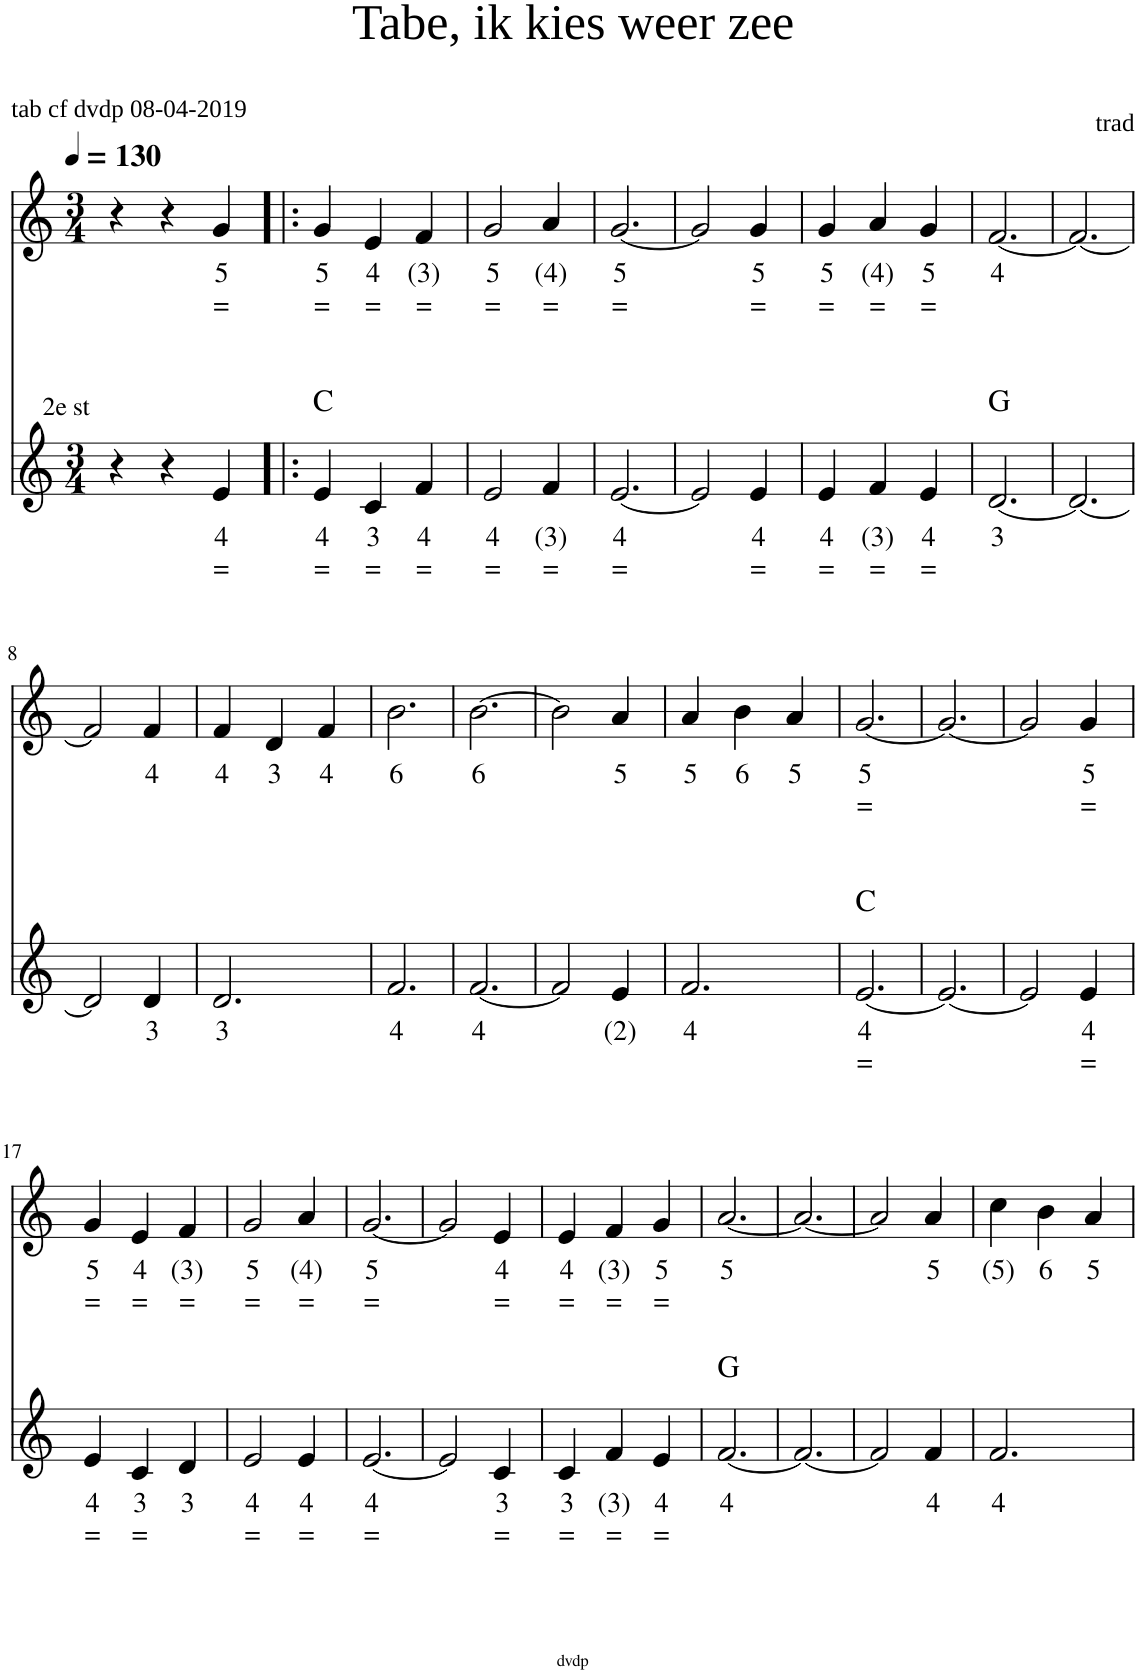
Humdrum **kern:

**kern	**text	**text	**harte	**kern	**text	**text
*part2	*part2	*part2	*part2	*part1	*part1	*part1
*staff2	*staff2	*staff2	*	*staff1	*staff1	*staff1
*I"Stem	*	*	*	*I"Voice	*	*
*clefG2	*	*	*	*clefG2	*	*
*k[]	*	*	*	*k[]	*	*
*M3/4	*	*	*	*M3/4	*	*
*MM130	*	*	*	*MM130	*	*
=	=	=	=	=	=	=
!LO:TX:a:t=2e st	!	!	!	!	!	!
4r	.	.	.	4r	.	.
4r	.	.	.	4r	.	.
!	!LO:LY:b	!LO:LY:b	!	!	!LO:LY:b	!LO:LY:b
4e/	4	=	.	4g/	5	=
=1!|:	=1!|:	=1!|:	=1!|:	=1!|:	=1!|:	=1!|:
!	!LO:LY:b	!LO:LY:b	!	!	!LO:LY:b	!LO:LY:b
4e/	4	=	C:maj	4g/	5	=
!	!LO:LY:b	!LO:LY:b	!	!	!LO:LY:b	!LO:LY:b
4c/	3	=	.	4e/	4	=
!	!LO:LY:b	!LO:LY:b	!	!	!LO:LY:b	!LO:LY:b
4f/	4	=	.	4f/	(3)	=
=2	=2	=2	=2	=2	=2	=2
!	!LO:LY:b	!LO:LY:b	!	!	!LO:LY:b	!LO:LY:b
2e/	4	=	.	2g/	5	=
!	!LO:LY:b	!LO:LY:b	!	!	!LO:LY:b	!LO:LY:b
4f/	(3)	=	.	4a/	(4)	=
=3	=3	=3	=3	=3	=3	=3
!	!LO:LY:b	!LO:LY:b	!	!	!LO:LY:b	!LO:LY:b
[2.e/	4	=	.	[2.g/	5	=
=4	=4	=4	=4	=4	=4	=4
2e/]	.	.	.	2g/]	.	.
!	!LO:LY:b	!LO:LY:b	!	!	!LO:LY:b	!LO:LY:b
4e/	4	=	.	4g/	5	=
=5	=5	=5	=5	=5	=5	=5
!	!LO:LY:b	!LO:LY:b	!	!	!LO:LY:b	!LO:LY:b
4e/	4	=	.	4g/	5	=
!	!LO:LY:b	!LO:LY:b	!	!	!LO:LY:b	!LO:LY:b
4f/	(3)	=	.	4a/	(4)	=
!	!LO:LY:b	!LO:LY:b	!	!	!LO:LY:b	!LO:LY:b
4e/	4	=	.	4g/	5	=
=6	=6	=6	=6	=6	=6	=6
!	!LO:LY:b	!	!	!	!LO:LY:b	!
[2.d/	3	.	G:maj	[2.f/	4	.
=7	=7	=7	=7	=7	=7	=7
2.d/_	.	.	.	2.f/_	.	.
!!LO:LB:g=z
=8	=8	=8	=8	=8	=8	=8
2d/]	.	.	.	2f/]	.	.
!	!LO:LY:b	!	!	!	!LO:LY:b	!
4d/	3	.	.	4f/	4	.
=9	=9	=9	=9	=9	=9	=9
!	!LO:LY:b	!	!	!	!LO:LY:b	!
2.d/	3	.	.	4f/	4	.
!	!	!	!	!	!LO:LY:b	!
.	.	.	.	4d/	3	.
!	!	!	!	!	!LO:LY:b	!
.	.	.	.	4f/	4	.
=10	=10	=10	=10	=10	=10	=10
!	!LO:LY:b	!	!	!	!LO:LY:b	!
2.f/	4	.	.	2.b\	6	.
=11	=11	=11	=11	=11	=11	=11
!	!LO:LY:b	!	!	!	!LO:LY:b	!
[2.f/	4	.	.	[2.b\	6	.
=12	=12	=12	=12	=12	=12	=12
2f/]	.	.	.	2b\]	.	.
!	!LO:LY:b	!	!	!	!LO:LY:b	!
4e/	(2)	.	.	4a/	5	.
=13	=13	=13	=13	=13	=13	=13
!	!LO:LY:b	!	!	!	!LO:LY:b	!
2.f/	4	.	.	4a/	5	.
!	!	!	!	!	!LO:LY:b	!
.	.	.	.	4b\	6	.
!	!	!	!	!	!LO:LY:b	!
.	.	.	.	4a/	5	.
=14	=14	=14	=14	=14	=14	=14
!	!LO:LY:b	!LO:LY:b	!	!	!LO:LY:b	!LO:LY:b
[2.e/	4	=	C:maj	[2.g/	5	=
=15	=15	=15	=15	=15	=15	=15
2.e/_	.	.	.	2.g/_	.	.
=16	=16	=16	=16	=16	=16	=16
2e/]	.	.	.	2g/]	.	.
!	!LO:LY:b	!LO:LY:b	!	!	!LO:LY:b	!LO:LY:b
4e/	4	=	.	4g/	5	=
!!LO:LB:g=z
=17	=17	=17	=17	=17	=17	=17
!	!LO:LY:b	!LO:LY:b	!	!	!LO:LY:b	!LO:LY:b
4e/	4	=	.	4g/	5	=
!	!LO:LY:b	!LO:LY:b	!	!	!LO:LY:b	!LO:LY:b
4c/	3	=	.	4e/	4	=
!	!LO:LY:b	!	!	!	!LO:LY:b	!LO:LY:b
4d/	3	.	.	4f/	(3)	=
=18	=18	=18	=18	=18	=18	=18
!	!LO:LY:b	!LO:LY:b	!	!	!LO:LY:b	!LO:LY:b
2e/	4	=	.	2g/	5	=
!	!LO:LY:b	!LO:LY:b	!	!	!LO:LY:b	!LO:LY:b
4e/	4	=	.	4a/	(4)	=
=19	=19	=19	=19	=19	=19	=19
!	!LO:LY:b	!LO:LY:b	!	!	!LO:LY:b	!LO:LY:b
[2.e/	4	=	.	[2.g/	5	=
=20	=20	=20	=20	=20	=20	=20
2e/]	.	.	.	2g/]	.	.
!	!LO:LY:b	!LO:LY:b	!	!	!LO:LY:b	!LO:LY:b
4c/	3	=	.	4e/	4	=
=21	=21	=21	=21	=21	=21	=21
!	!LO:LY:b	!LO:LY:b	!	!	!LO:LY:b	!LO:LY:b
4c/	3	=	.	4e/	4	=
!	!LO:LY:b	!LO:LY:b	!	!	!LO:LY:b	!LO:LY:b
4f/	(3)	=	.	4f/	(3)	=
!	!LO:LY:b	!LO:LY:b	!	!	!LO:LY:b	!LO:LY:b
4e/	4	=	.	4g/	5	=
=22	=22	=22	=22	=22	=22	=22
!	!LO:LY:b	!	!	!	!LO:LY:b	!
[2.f/	4	.	G:maj	[2.a/	5	.
=23	=23	=23	=23	=23	=23	=23
2.f/_	.	.	.	2.a/_	.	.
=24	=24	=24	=24	=24	=24	=24
2f/]	.	.	.	2a/]	.	.
!	!LO:LY:b	!	!	!	!LO:LY:b	!
4f/	4	.	.	4a/	5	.
=25	=25	=25	=25	=25	=25	=25
!	!LO:LY:b	!	!	!	!LO:LY:b	!
2.f/	4	.	.	4cc\	(5)	.
!	!	!	!	!	!LO:LY:b	!
.	.	.	.	4b\	6	.
!	!	!	!	!	!LO:LY:b	!
.	.	.	.	4a/	5	.
=	=	=	=	=	=	=
*-	*-	*-	*-	*-	*-	*-
